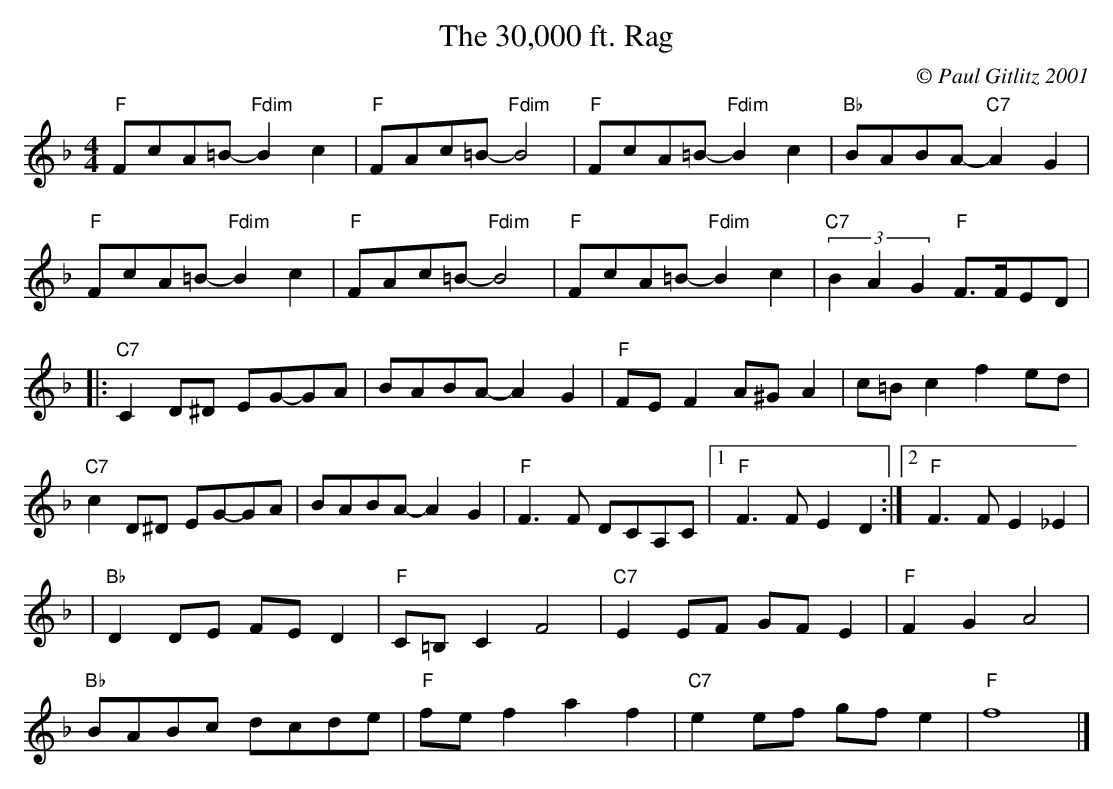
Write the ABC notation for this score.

X:1
T:The 30,000 ft. Rag
M:4/4
L:1/8
C:© Paul Gitlitz 2001
K:F
"F"FcA=B- "Fdim" B2c2|"F"FAc=B- "Fdim" B4|"F"FcA=B- "Fdim" B2c2|"Bb"BABA- "C7" A2G2|!
"F"FcA=B- "Fdim" B2c2|"F"FAc=B- "Fdim" B4|"F"FcA=B- "Fdim" B2c2|"C7" (3B2A2G2 "F"F3/2F/2ED|!
|:"C7"C2D^D EG-GA|BABA- A2G2|"F"FE F2A^G A2|c=B c2f2ed|!
"C7"c2D^D EG-GA |BABA- A2G2|"F"F3F DCA,C|1"F"F3F E2D2:|2"F"F3F E2_E2|!
|"Bb"D2DE FE D2|"F"C=B, C2F4|"C7"E2EF GF E2|"F"F2G2A4|!
"Bb"BABc dcde|"F"fe f2a2f2|"C7"e2ef gf e2|"F"f8|]
